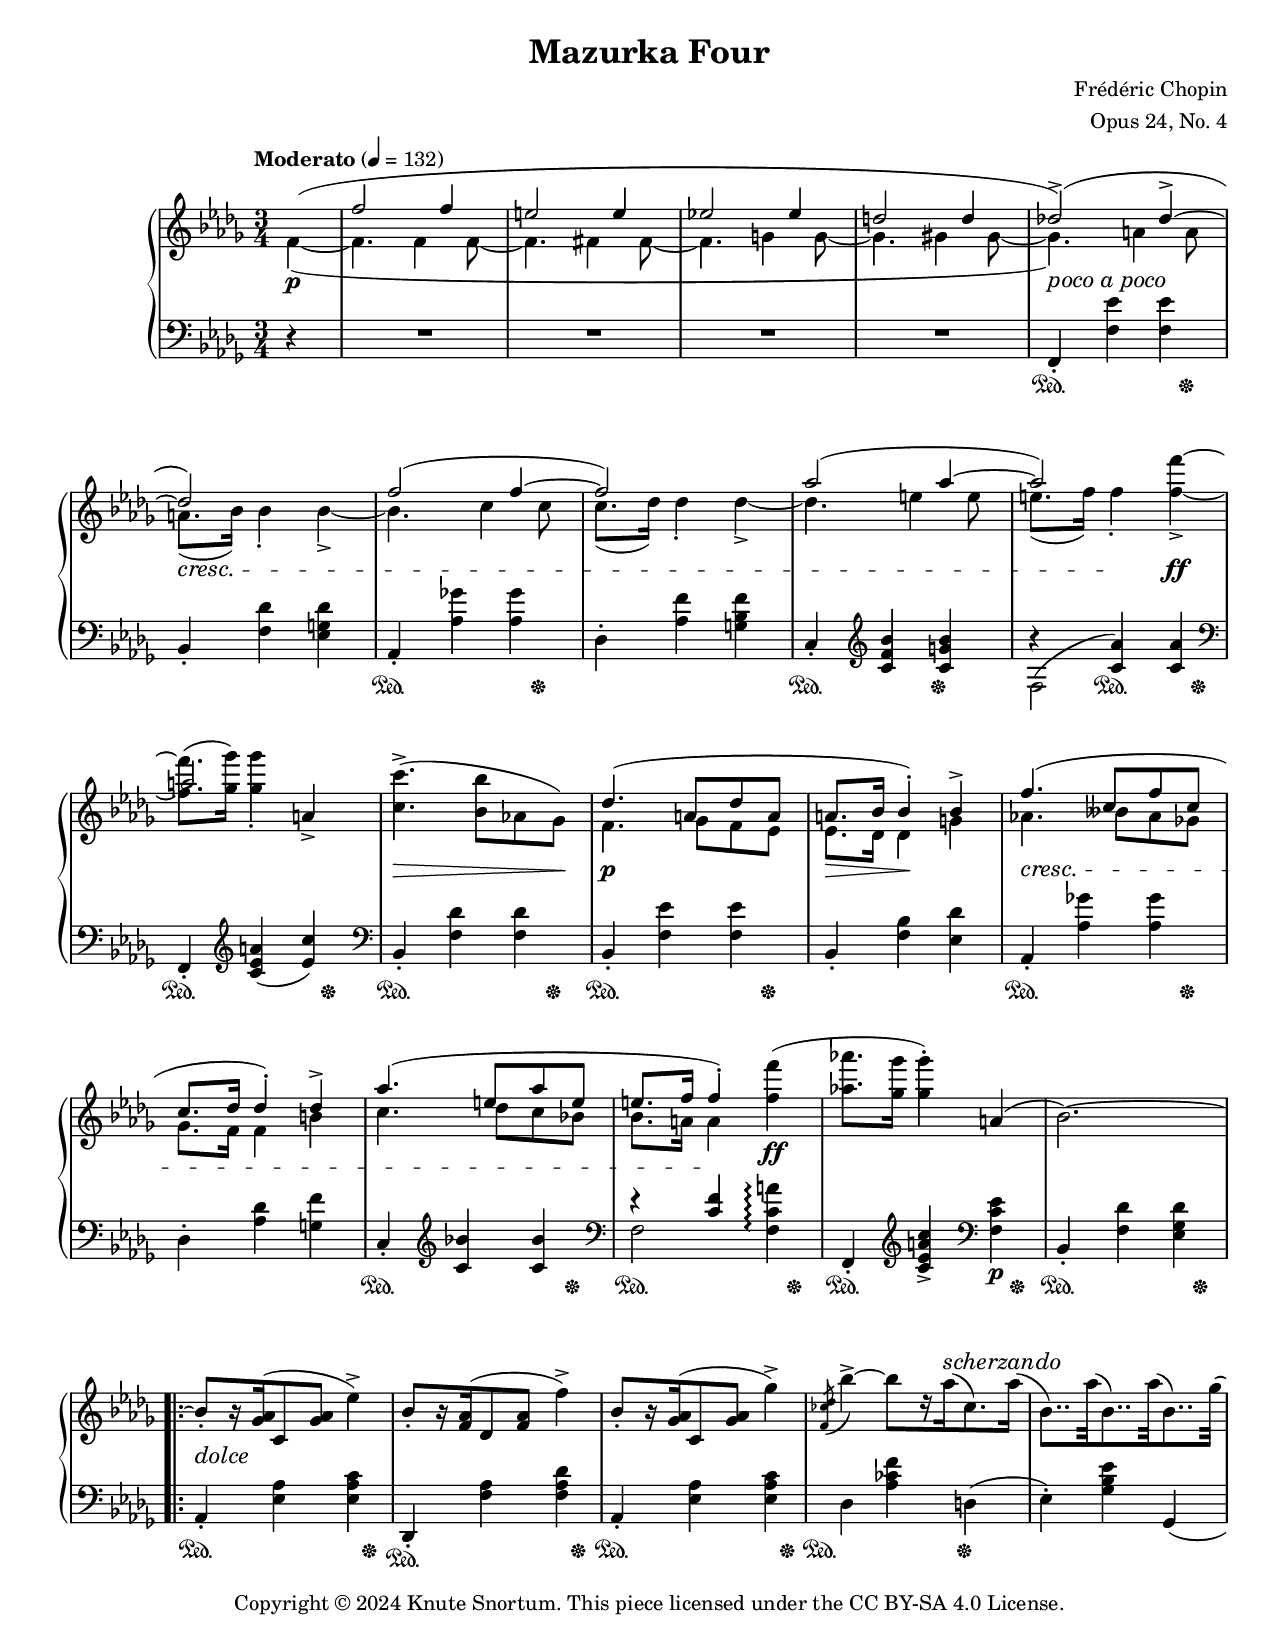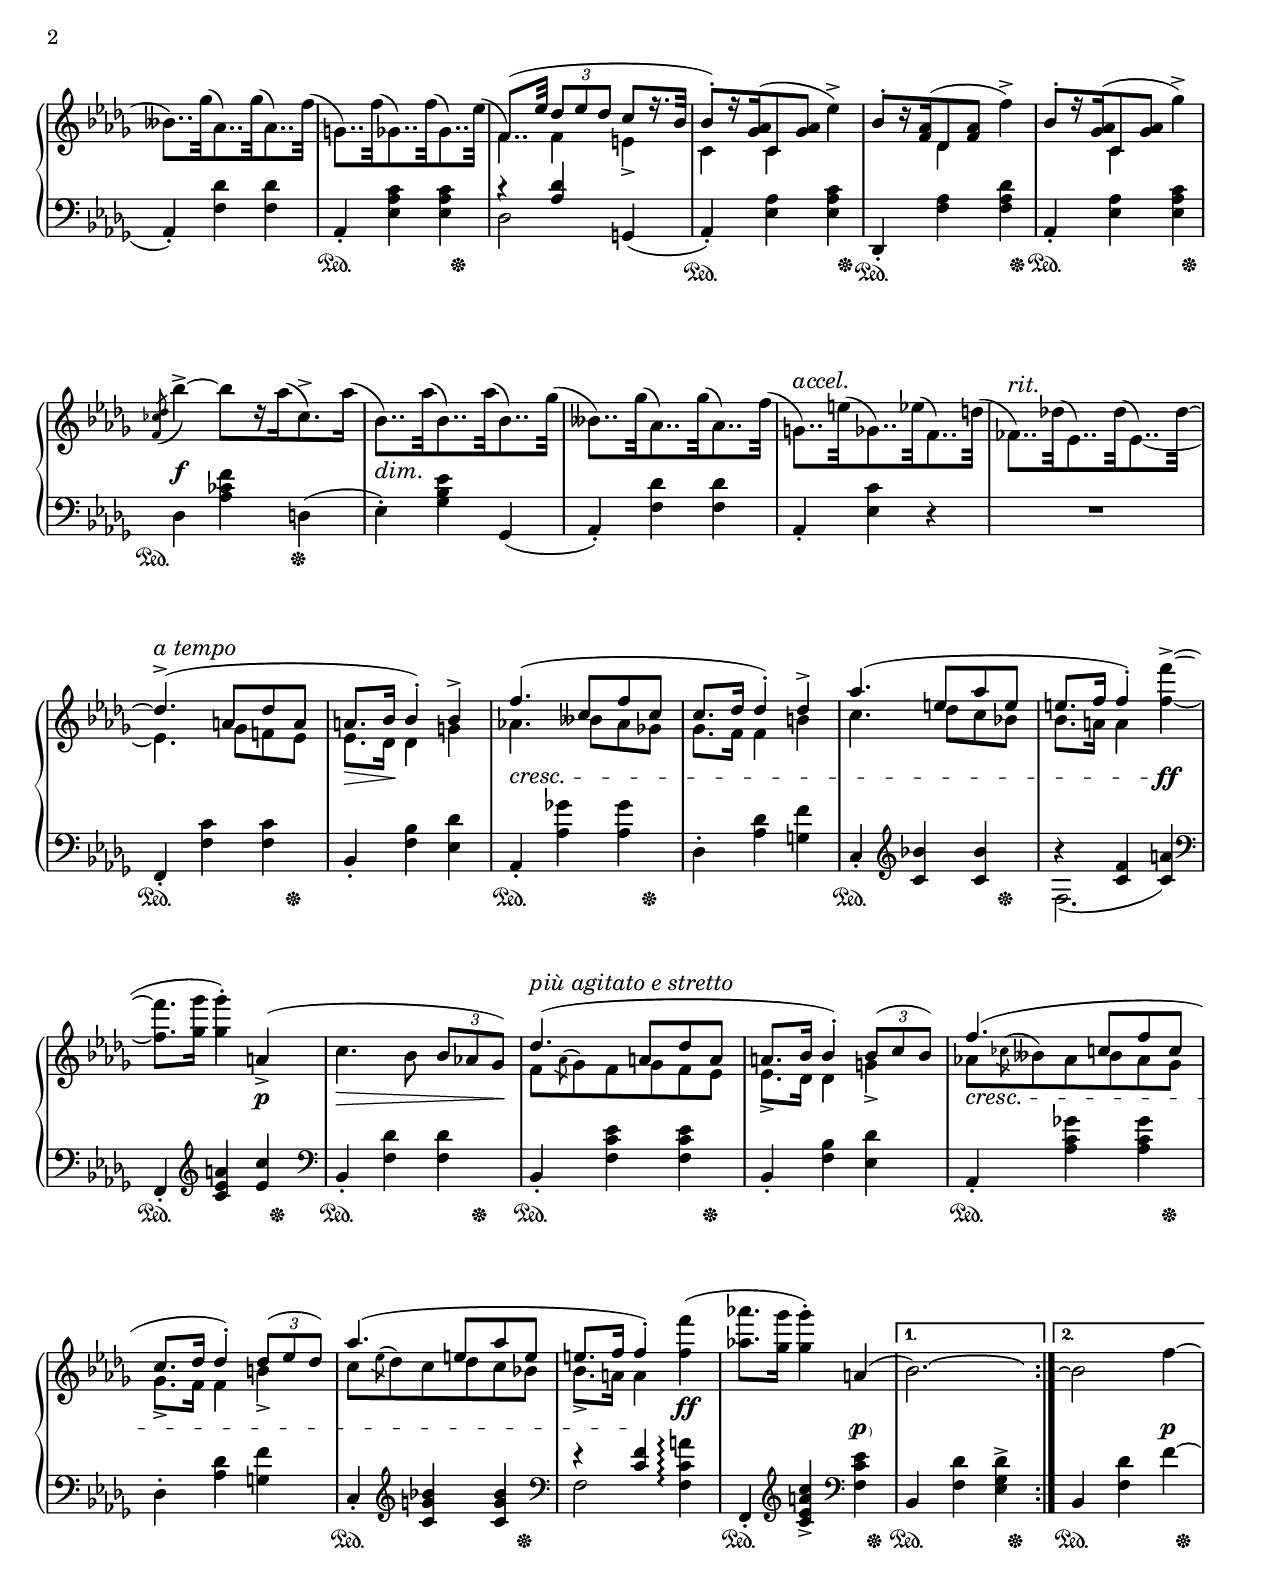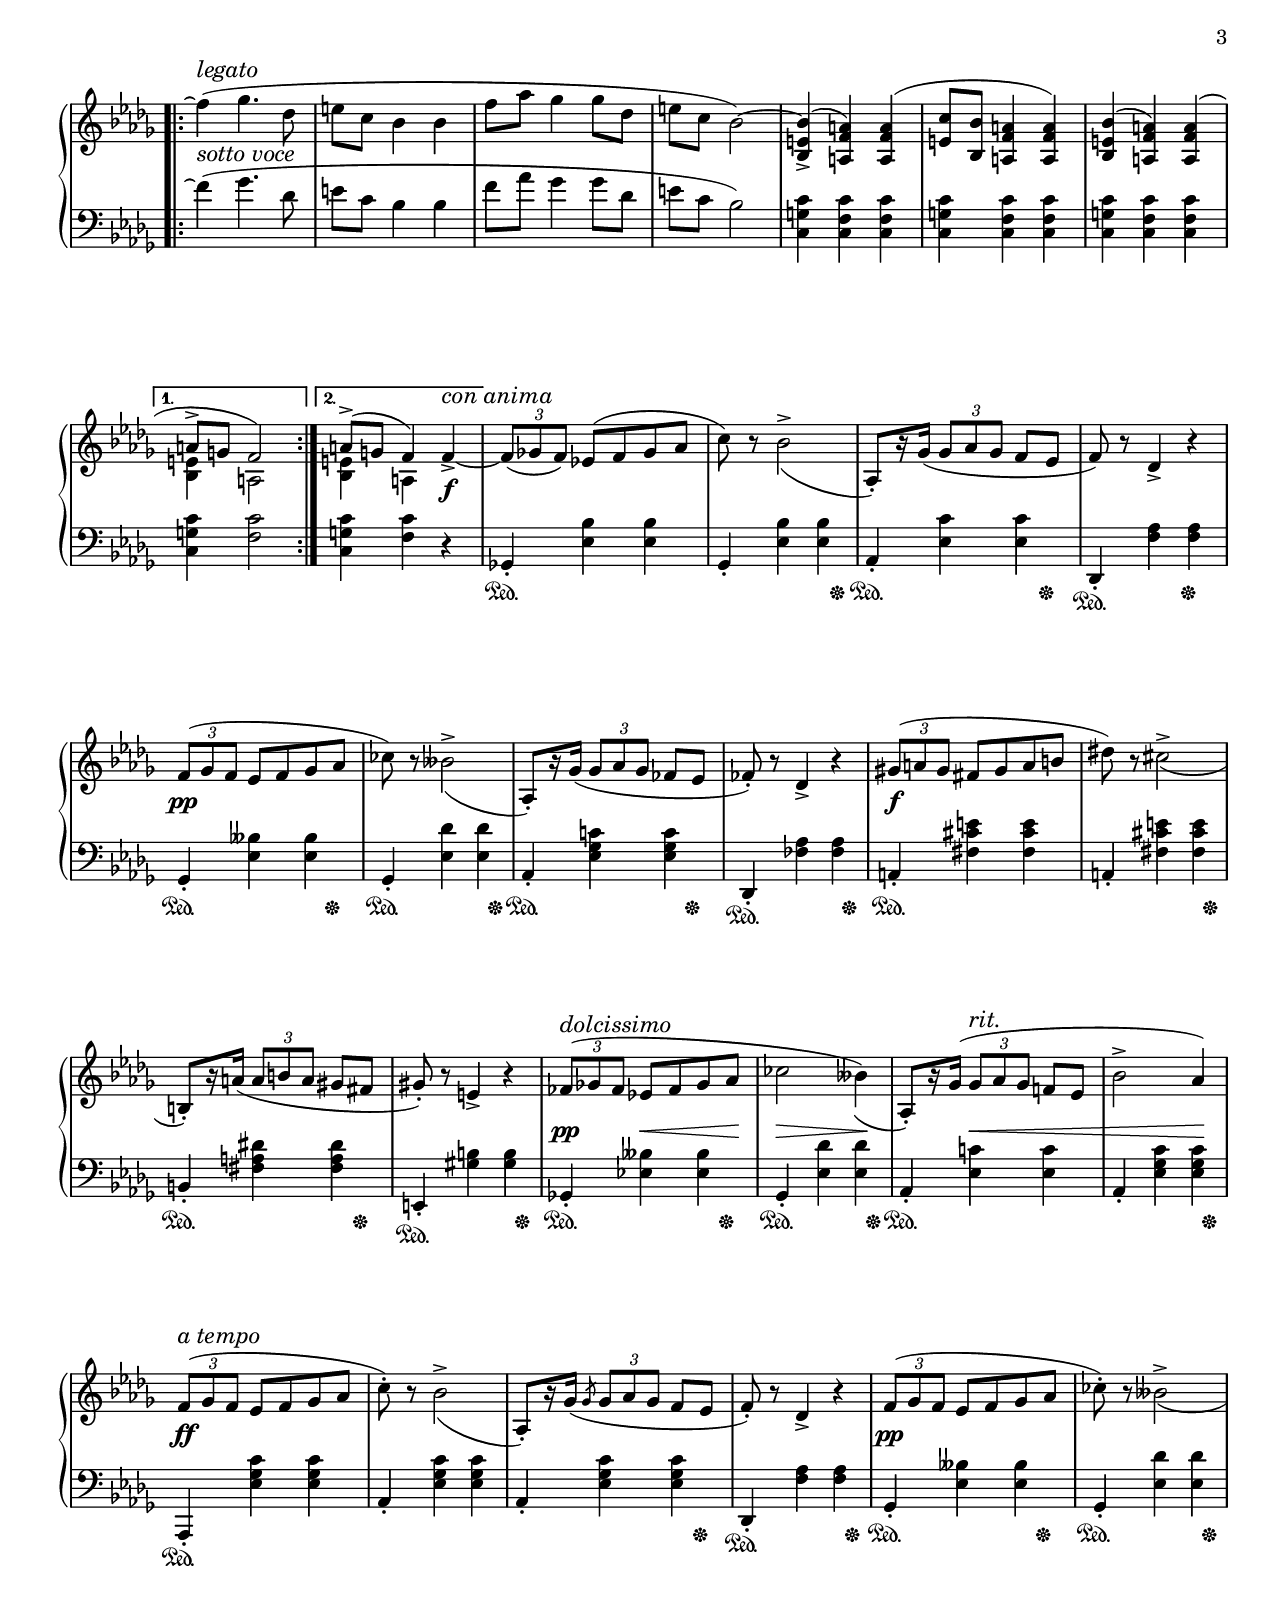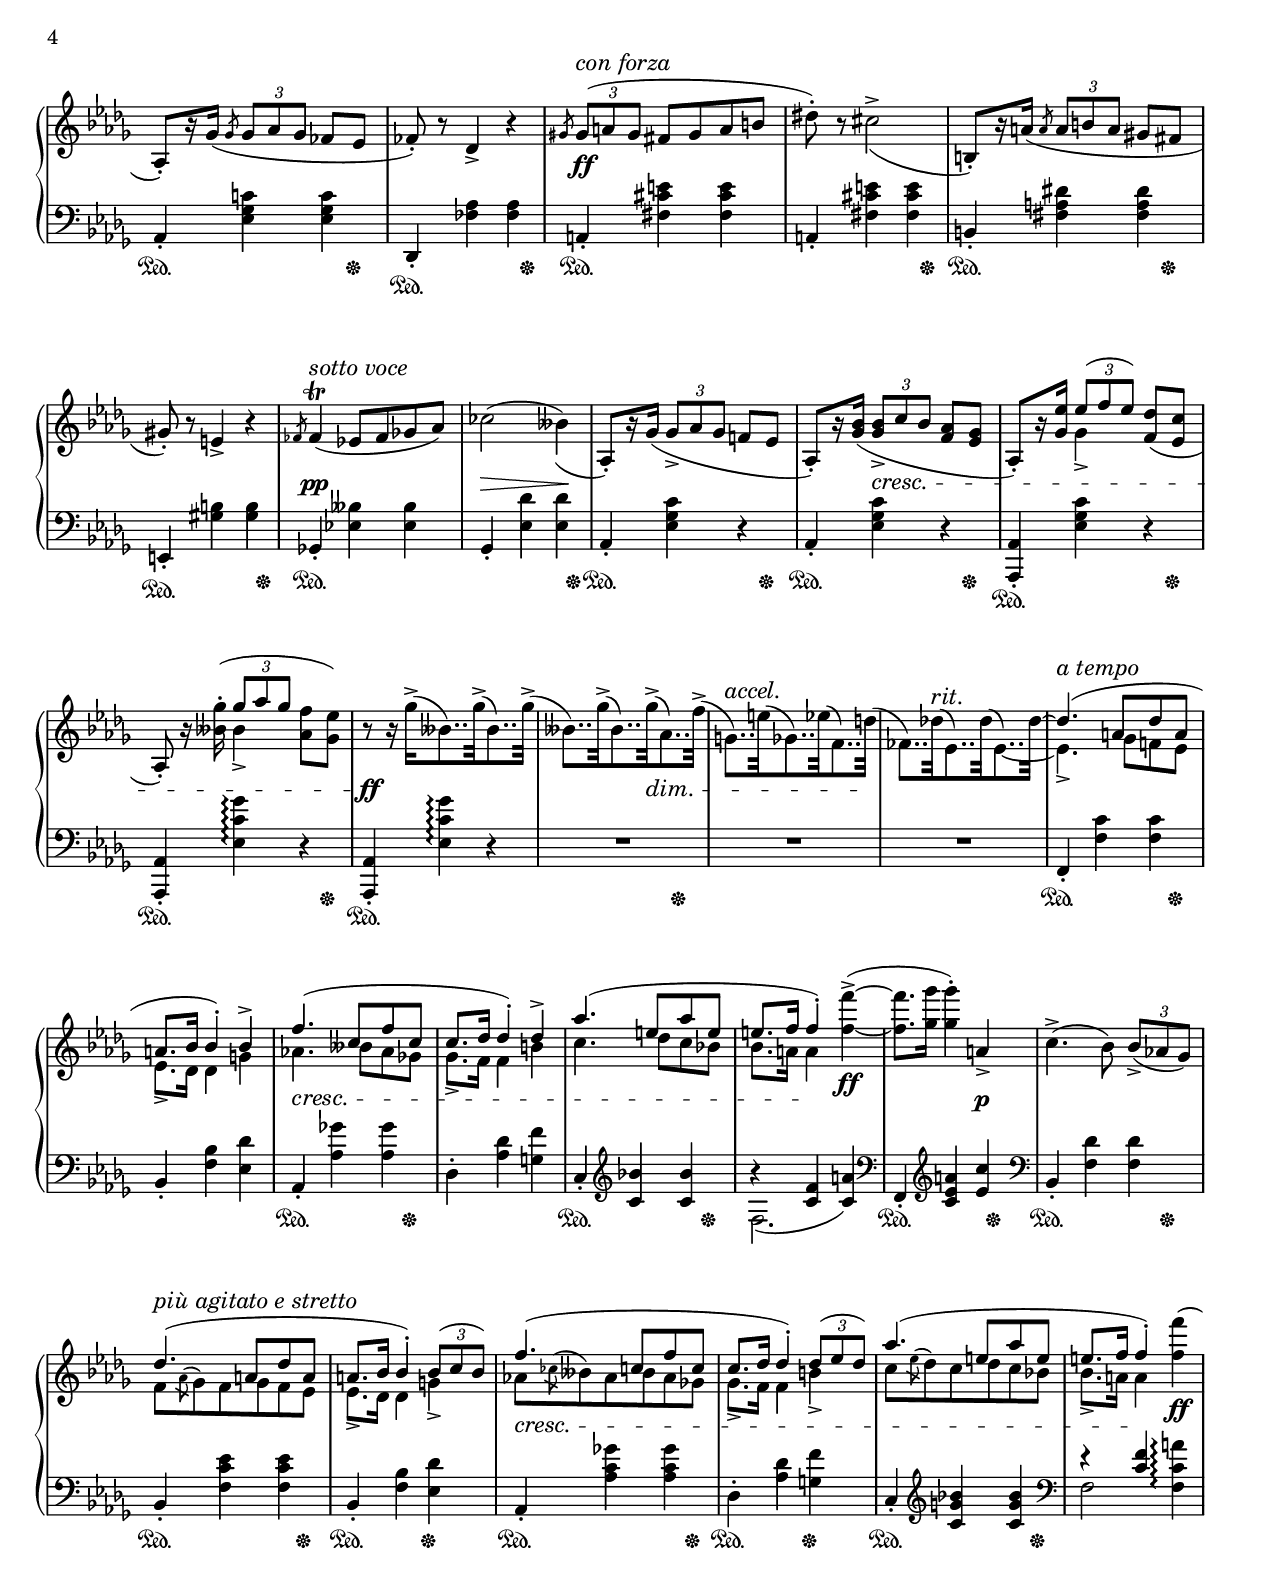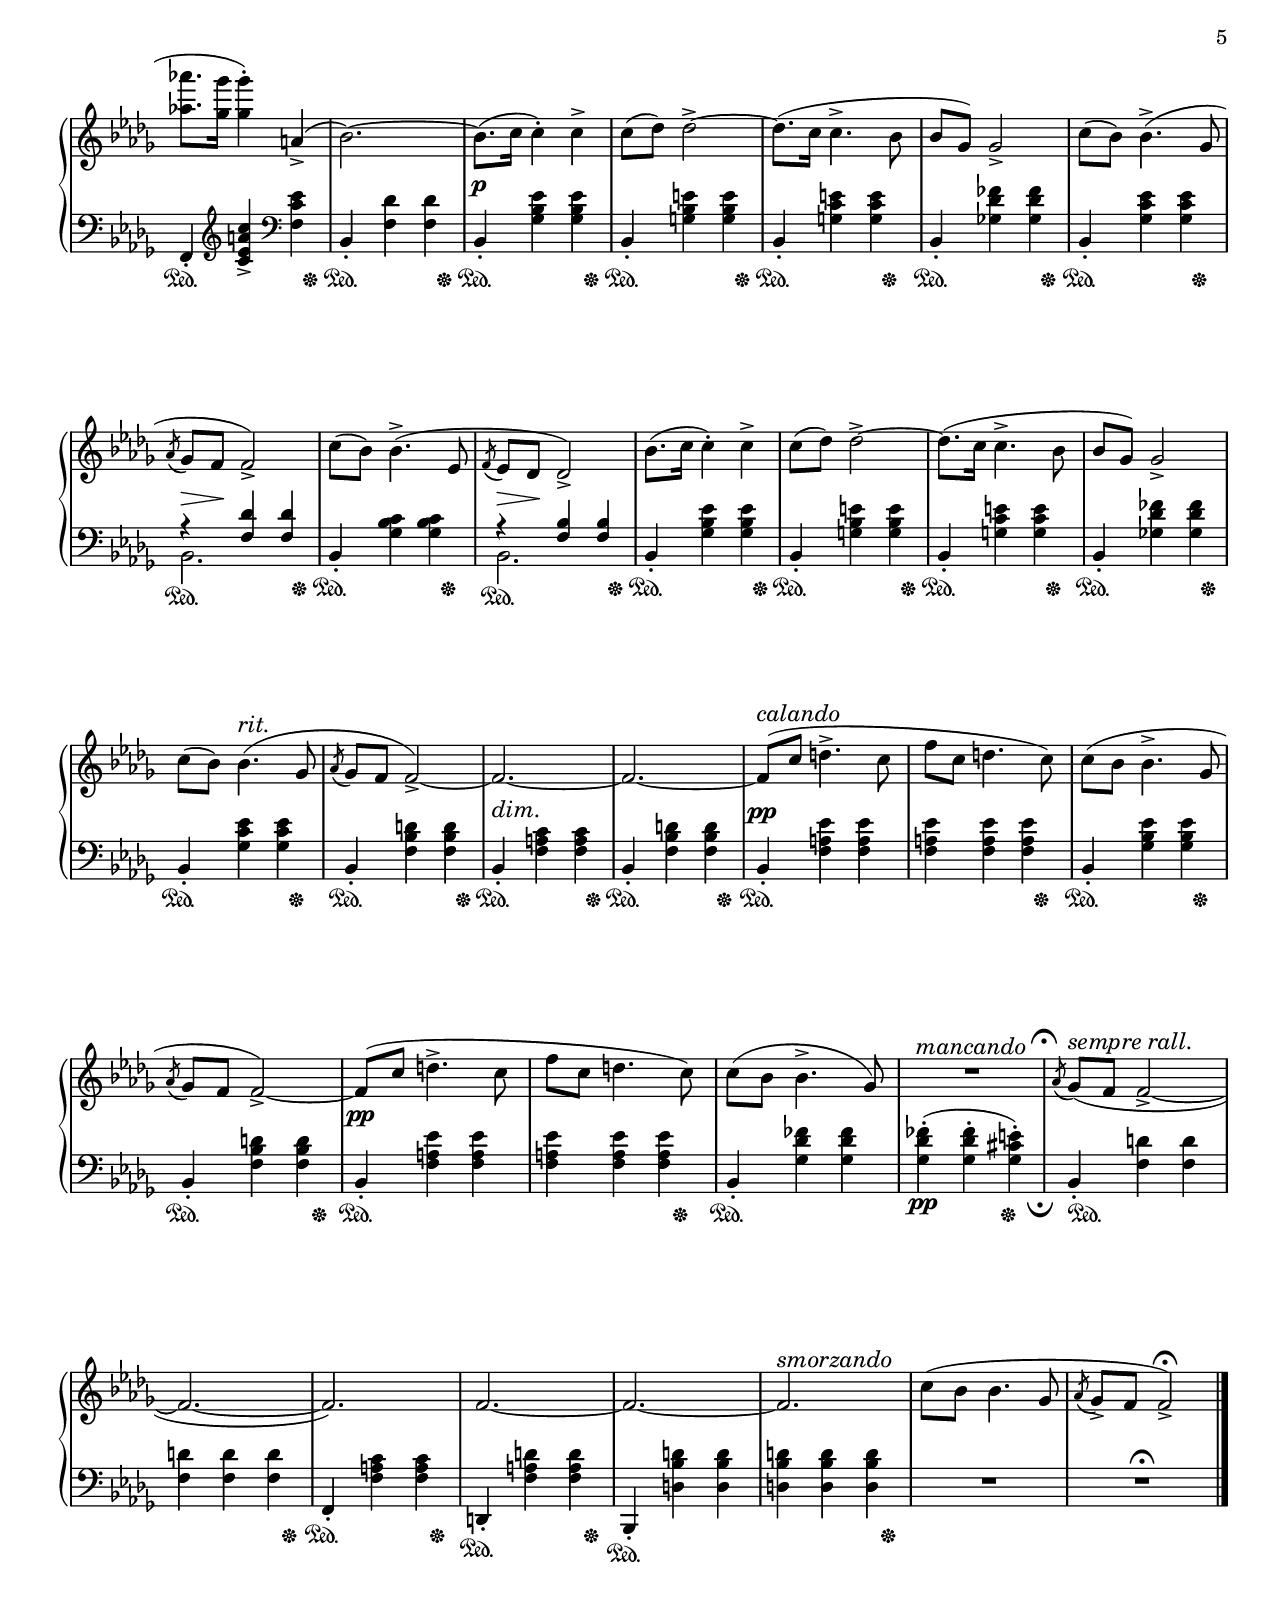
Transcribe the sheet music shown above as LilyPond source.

\version "2.24.0"

\include "includes/header-paper.ily"
%...+....1....+....2....+....3....+....4....+....5....+....6....+....7....+....

\version "2.24.0"
\language "english"

\include "global-variables.ily"

%%% Positions and shapes %%%

slurShapeA = \shape #'(
                        ((0 . 2) (0 . 2) (0 . 1) (0 . 0))
                        ((0 . 2) (0 . 2) (0 . 2) (0 . 2))
                        ) \etc
slurShapeB = \shape #'((0 . 0) (0 . 0) (0 . 0) (0 . -0.5)) \etc
slurShapeC = \shape #'((0 . 0.5) (0 . 1.5) (9 . 1.5) (9 . 0.5)) \etc
slurShapeD = \shape #'((0 . 2.5) (0 . -1) (0 . -1) (0 . 2.5)) \etc
slurShapeE = \shape #'((0 . 0) (0 . 0) (0 . 0.5) (0 . -1)) \etc
slurShapeF = \shape #'(
                        ((0 . 2) (0 . 2) (0 . 2) (0 . 2))
                        ((0 . 0) (0 . 0.5) (0 . 0) (0 . 0))
                        ) \etc
slurShapeG = \shape #'((0 . 1) (0 . 1) (0 . 1) (0 . 1)) \etc
slurShapeH = \shape #'((1 . 0) (1 . 0) (2 . 0) (2 . 0)) \etc
slurShapeI = \shape #'((0 . 0.5) (0 . 0.5) (0 . 0) (0 . 0)) \etc
slurShapeJ = \shape #'(
                        ((0 . 0) (0 . 0.5) (0 . 0) (0 . 0))
                        ((0 . 0) (0 . 0) (0 . 0) (0 . 0))
                        ) \etc
slurShapeK = \shape #'((0 . -0.5) (0 . 0) (0 . 0) (0 . 0)) \etc
slurShapeL = \shape #'((0 . 0) (0 . 1.5) (0 . 2) (0 . 0)) \etc

%%% Music %%%

global = {
  \time 3/4
  \key bf \minor
}

rightHandUpper = \relative {
  \partial 4 \hideNoteHead \voiceOne f'4( |
  f'2 f4 |
  e2 e4 |
  ef!2 ef4 |
  d2 d4 |
  df!2->)-\slurShapeA ( df4~-> |
  df2) s4 |
  f2( f4~ |
  f2) s4 |
  
  \barNumberCheck 9
  af2( af4~ |
  af2) s4 |
  a2 \oneVoice a,4-> |
  <c c'>4.->( <bf bf'>8 af! gf) |
  \voiceOne df'4.( a8 df a |
  a8. bf16 bf4-.) bf-> |
  f'4.( c8 f c |
  c8. df16 df4-.) df-> |
  
  \barNumberCheck 17
  af'4.( e8 af e |
  e8. f16 f4-.) \oneVoice <f f'>(\ff |
  <af! af'!>8. <gf gf'>16 q4-.) a,4( |
  bf2.)~ |
  \repeat volta 2 {
    bf8[-. r16 <gf af>( c,8 <gf' af>] ef'4->) |
    bf8[-. r16 <f af>( df8 <f af>] f'4->) |
    bf,8[-. r16 <gf af>( c,8 <gf' af>] gf'4->) |
    \acciaccatura { <f, cf' df>8 } bf'4->~ bf8[ r16 af^\scherzando ( cf,8.)
      af'16]( |
      
    \barNumberCheck 25
    bf,8..[) af'32( bf,8..) af'32( bf,8..) gf'32]( |
    bff,8..[) gf'32-\slurShapeB ( af,8..) gf'32-\slurShapeB ( af,8..) f'32]( |
    g,8..[) f'32( gf,8..) f'32-\slurShapeB ( gf,8..) ef'32]( |
    \voiceOne f,8..)( ef'32 \tuplet 3/2 { df8 ef df } c8[ r16. bf32] |
    bf8-.[) r16 <gf af>( c,8 <gf' af>] \oneVoice ef'4->) |
    \voiceOne bf8[-. r16 <f af>( df8 <f af>] \oneVoice f'4->) |
    \voiceOne bf,8[-. r16 <gf af>( c,8 <gf' af>] \oneVoice gf'4->) |
    \acciaccatura { <f, cf' df>8 } bf'4->~ bf8[ r16 af( cf,8.->) af'16]( |
    
    \barNumberCheck 33
    bf,8..[) af'32-\slurShapeB ( bf,8..) af'32-\slurShapeB ( bf,8..) gf'32]( |
    bff,8..[) gf'32-\slurShapeB ( af,8..) gf'32-\slurShapeB ( af,8..) f'32]( |
    g,8..[)^\accel e'32( gf,8..) ef'32-\slurShapeB ( f,8..) d'32]( |
    \stemDown ff,8..[)^\rit df'!32-\slurShapeB ( ef,8..) df'32-\slurShapeB (
      ef,8..) df'32]~ |
    \voiceOne df4.->(^\aTempo a8 df a |
    a8. bf16 bf4-.) bf-> |
    f'4.( c8 f c |
    c8. df16 df4-.) df-> |
    
    \barNumberCheck 41
    af'4.( e8 af e |
    e8. f16 f4-.) \oneVoice <f f'>->-\slurShapeG ~ -\slurShapeH ( |
    q8. <gf gf'>16 q4-.) a,4->( |
    c4. bf8 \tuplet 3/2 { bf af! gf) } |
    \voiceOne df'4.(^\piuAgitatoEStretto a8 df a |
    a8. bf16 bf4-.) \tuplet 3/2 { bf8( c bf) } |
    f'4.( c8 f c |
    c8. df16 df4-.) \tuplet 3/2 { df8( ef df) } |
    
    \barNumberCheck 49
    af'4.( e8 af e |
    e8. f16 f4-.) \oneVoice <f f'>(\ff |
    <af! af'!>8. <gf gf'>16 q4-.) a,4( |
    \alternative {
      \volta 1 {
        bf2.)-\slurShapeC \laissezVibrer |
      }
      \volta 2 {
        bf2\repeatTie f'4~ |
      }
    }
  }
  \repeat volta 2 {
    \barNumberCheck 54
    f4-\slurShapeE (^\legato gf4. df8 |
    e8 c bf4 bf |
    f'8 af gf4 gf8 df |
    e8 c bf2)~ |
    <bf, e bf'>4->^( <a f' a>) q-\slurShapeD ^( |
    <e' c'>8 <bf bf'> <a f' a>4 q) |
    <bf e bf'>4^( <a f' a>) q-\slurShapeF ^( |
    \alternative {
      \volta 1 {
        \voiceOne a'8-> g f2) |
      }
      \volta 2 {
        a8->( g f4) \oneVoice f->~^\conAmina |
      }
    }
  }

  \barNumberCheck 63
  \tuplet 3/2 { f8( gf! f) } ef!( f gf af |
  c8) r bf2->_( |
  af,8[-.) r16 gf']( \tuplet 3/2 { gf8 af gf } f ef |
  f8) r df4-> r |
  \tuplet 3/2 { f8( gf f } ef f gf af |
  cf8) r bff2->_( |
  af,8[-.) r16 gf']( \tuplet 3/2 { gf8 af gf } ff ef |
  ff8-.) r df4-> r4 |
  
  \barNumberCheck 71
  \tuplet 3/2 { gs8( a gs } fs gs a b |
  ds8) r cs2->_( |
  b,8[-.) r16 a']( \tuplet 3/2 { a8 b a } gs fs |
  gs8-.) r e4-> r |
  \tuplet 3/2 { ff8(^\dolcissimo gf! ff } ef! ff gf af |
  cf2 bff4)_( |
  af,8[-.) r16 gf']( \tuplet 3/2 { gf8^\rit af gf } f! ef |
  bf'2-> af4) |
  
  \barNumberCheck 79
  \tuplet 3/2 { f8(^\aTempo gf f } ef f gf af |
  c8-.) r bf2->_( |
  af,8[-.) r16 gf']( \slashedGrace { gf8 } \tuplet 3/2 { gf af gf } f ef |
  f8-.) r df4-> r |
  \tuplet 3/2 { f8( gf f } ef f gf af |
  cf8-.) r bff2->_( |
  af,8[-.) r16 gf']( \slashedGrace { gf8 } \tuplet 3/2 { gf8 af gf } ff ef |
  ff8-.) r df4-> r4 |
  
  \barNumberCheck 87
  % like 71
  \slashedGrace { gs8 } \tuplet 3/2 { gs(^\conForza a gs } fs gs a b |
  ds8-.) r cs2->_( |
  b,8[-.) r16 a']( \slashedGrace { a8 } \tuplet 3/2 { a b a } gs fs |
  gs8-.) r e4-> r |
  \slashedGrace { ff8 } ff4(-\trillUnder\trill^\sottoVoce ef!8 ff gf! af) |
  cf2( bff4)_( |
  af,8[-.) r16 gf']( \tuplet 3/2 { gf8-> af gf } f! ef |
  af,8[-.) r16 <gf' bf>]( \tuplet 3/2 { <gf bf>8-> c bf } <f af> <ef gf> |
  
  \barNumberCheck 95
  af,8[-.) r16 <gf' ef'>] \voiceOne \tuplet 3/2 { ef'8( f ef) } \oneVoice 
    <f, df'>( <ef c'> |
  af,8-.) r16 <bff' gf'>-.( \voiceOne \tuplet 3/2 { gf'8 af gf } \oneVoice 
    <af, f'> <gf ef'>) |
  r8 r16 gf'[->( bff,8..) gf'32->-\slurShapeB ( bff,8..) gf'32]->( |
  bff,8..[) gf'32->-\slurShapeB ( bff,8..) gf'32->-\slurShapeB ( af,8..)
    f'32]->( |
  g,8..[)^\accel e'32( gf,8..) ef'32-\slurShapeB ( f,8..) d'32]( |
  \stemDown ff,8..[) df'!32-\slurShapeB (^\rit ef,8..) df'32-\slurShapeB (
    ef,8..) df'32]~ |
  
  \barNumberCheck 101
  % like 37
  \voiceOne df4.(^\aTempo a8 df a |
  a8. bf16 bf4-.) bf-> |
  f'4.( c8 f c |
  c8. df16 df4-.) df-> |
  % like 41
  af'4.( e8 af e |
  e8. f16 f4-.) \oneVoice <f f'>->~-\slurShapeI (\ff |
  q8. <gf gf'>16 q4-.) a,4-> |
  c4.->( bf8) \tuplet 3/2 { bf->( af! gf) } |
  
  \barNumberCheck 109
  % like 45
  \voiceOne df'4.(^\piuAgitatoEStretto a8 df a |
  a8. bf16 bf4-.) \tuplet 3/2 { bf8( c bf) } |
  f'4.( c8 f c |
  c8. df16 df4-.) \tuplet 3/2 { df8( ef df) } |
  af'4.( e8 af e |
  e8. f16 f4-.) \oneVoice <f f'>(\ff |
  <af! af'!>8. <gf gf'>16 q4-.) a,4->( |
  bf2.)~ |
  
  \barNumberCheck 117
  bf8.( c16 c4-.) c-> |
  c8( df) df2->~ |
  df8.( c16 c4.-> bf8 |
  bf8 gf) gf2-> |
  c8( bf) bf4.(-> gf8 |
  \acciaccatura { af8 } gf f f2->) |
  c'8( bf) bf4.->( ef,8 |
  \acciaccatura { f8 } ef df df2->) |
  
  \barNumberCheck 125
  % like 117
  bf'8.( c16 c4-.) c-> |
  c8( df) df2->~ |
  df8.( c16 c4.-> bf8 |
  bf8 gf) gf2-> |
  c8( bf) bf4.(^\rit gf8 |
  \acciaccatura { af8 } gf f f2->)~ |
  f2.~ |
  f2.~ |
  
  \barNumberCheck 133
  f8-\slurShapeK (^\calando c' d4.-> c8 |
  f8 c d4. c8) |
  c8-\slurShapeJ ( bf bf4.-> gf8 |
  \acciaccatura { af8 } gf f f2->)~ |
  f8-\slurShapeK ( c' d4.-> c8 |
  f8 c d4. c8) |
  c8-\slurShapeL ( bf bf4.-> gf8) |
  R2.^\mancando \fermataOverBarUpper |
  
  \barNumberCheck 141
  \acciaccatura { af8 } gf8(^\sempreRall f f2->~ |
  f2.~ |
  f2.) |
  f2.~ |
  f2.~ |
  f2.^\smorzando |
  c'8( bf bf4. gf8 |
  \acciaccatura { af8 } gf-> f f2->)\fermata | 
  \bar "|."
}

rightHandLower = \relative {
  \partial 4 \voiceFour f'4(~ |
  f4. f4 f8~ |
  f4. fs4 fs8~ |
  fs4. g4 g8~ |
  g4. gs4 gs8~ |
  gs4.) a4 a8 |
  a8.( bf16) bf4-. bf->~ |
  bf4. c4 c8 |
  c8.( df16) df4-. df->~ |
  
  \barNumberCheck 9
  df4. e4 e8 |
  e8.( f16) f4-. <f_~ f'^~>-> |
  q8.^( <gf gf'>16) q4-. s |
  s2. |
  f,4. gf8 f ef |
  ef8. df16 df4 g |
  af!4. bff8 af gf! |
  gf8. f16 f4 b |
  
  \barNumberCheck 17
  c4. df8 c bf! |
  bf8. a16 a4 s4 |
  s2. * 2 |
  \repeat volta 2 {
    s2. * 4 |
    
    \barNumberCheck 25
    s2. * 3 |
    f4 f e-> |
    c4 c s |
    s4 df s |
    s4 c s |
    s2. |
    
    \barNumberCheck 33
    s2. * 3 |
    s2 \hideNoteHead ef4~ |
    ef4. gf8 f! ef |
    ef8. df16 df4 g |
    af!4. bff8 af gf! |
    gf8. f16 f4 b |
    
    \barNumberCheck 41
    c4. df8 c bf! |
    bf8. a16 a4 s |
    s2. * 2 |
    f8 \slurUp \acciaccatura { af } gf f gf f ef |
    ef8.-> df16 df4 g-> |
    af!8 \acciaccatura { cf } bff af bff af gf |
    gf8.-> f16 f4 b-> |
    
    \barNumberCheck 49
    c8 \acciaccatura { ef } df c df c bf! |
    bf8.-> a16 a4 s |
    s2. |
    \alternative {
      \volta 1 {
        s2. |
      }
      \volta 2 {
        s2. |
      }
    }
  }
  \repeat volta 2 { 
    \barNumberCheck 54
    s2. * 7 |
    \alternative {
      \volta 1 {
        <bf, e>4 a2 |
      }
      \volta 2 {
        <bf e>4 a s |
      }
    }
  }
  
  \barNumberCheck 63
  s2. * 8 |
  
  \barNumberCheck 71
  s2. * 8 |
  
  \barNumberCheck 79
  s2. * 8 |
  
  \barNumberCheck 87
  s2. * 8 |
  
  \barNumberCheck 95
  s4 gf'-> s |
  s4 bff-> s |
  s2. * 3 |
  s2 \hideNoteHead ef,4~ |
  
  \barNumberCheck 101
  % like 37
  ef4.-> gf8 f! ef |
  ef8.-> df16 df4 g |
  af!4. bff8 af gf! |
  gf8.-> f16 f4 b |
  % like 41
  c4. df8 c bf! |
  bf8. a16 a4 s |
  s2. * 2 |
  
  \barNumberCheck 109
  %like 45
  f8 \slurUp \acciaccatura { af } gf f gf f ef |
  ef8.-> df16 df4 g-> |
  af!8 \acciaccatura { cf } bff af bff af gf! |
  gf8.-> f16 f4 b-> |
  c8 \acciaccatura { ef } df c df c bf! |
  bf8.-> a16 a4 s |
  s2. * 2 |
  
  \barNumberCheck 117
}

rightHand = {
  \global
  \mergeDifferentlyDottedOn
  <<
    \new Voice \rightHandUpper
    \new Voice \rightHandLower
  >>
}

leftHandUpper = \relative {
  \partial 4 s4 |
  s2. * 8 |
  
  \barNumberCheck 9
  s2. |
  \voiceThree b'4\rest <c, af'> q |
  s2. * 6 |
  
  \barNumberCheck 17
  s2. |
  r4 <c f> s4 |
  s2. * 2 |
  \repeat volta 2 {
    s2. * 4 |
    
    \barNumberCheck 25
    s2. * 3 |
    r4 <af df> s |
    s2. * 4 |
    
    \barNumberCheck 33
    s2. * 8 |
    
    \barNumberCheck 41
    s2. |
    b'4\rest <c, f> <c a'> |
    s2. * 6 |
    
    \barNumberCheck 49
    s2. |
    r4 <c f> s |
    s2 . |
    \alternative {
      \volta 1 {
        s2. |
      }
      \volta 2 {
        s2. |
      }
    }
  }
  \repeat volta 2 { 
    \barNumberCheck 54
    s2. * 7 |
    \alternative {
      \volta 1 {
        s2. |
      }
      \volta 2 {
        s2. |
      }
    }
  }
  
  \barNumberCheck 63
  s2. * 8 |
  
  \barNumberCheck 71
  s2. * 8 |
  
  \barNumberCheck 79
  s2. * 8 |
  
  \barNumberCheck 87
  s2. * 8 |
  
  \barNumberCheck 95
  s2. * 6 |
  
  \barNumberCheck 101
  s2. * 5 |
  b'4\rest <c, f> <c a'> |
  s2. * 2 |
  
  \barNumberCheck 109
  % like 45
  s2. * 5 |
  r4 <c f> s |
  s2. * 2 |
  
  \barNumberCheck 117
  s2. * 5 |
  r4 <f, df'> q |
  s2. |
  r4 <f bf> q |
  
  \barNumberCheck 125
}

leftHandLower = \relative {
  \partial 4 r4 |
  R2. * 4 |
  f,4-. <f' ef'> q |
  bf,4-. <f' df'> <ef g df'> |
  af,4-. <af' gf'!> q |
  df,4-. <af' f'> <g bf f'> |
  
  \barNumberCheck 9
  c,4-. \clef treble <c' f bf> <c g' bf> |
  \voiceTwo f,2*1/2^( \hideNoteHead af'4) s |
  \clef bass \oneVoice f,,4-. \clef treble <c'' ef a>( <ef c'>) |
  \clef bass bf,4-. <f' df'> q |
  bf,4-. <f' ef'> q |
  bf,4-. <f' bf> <ef df'> |
  af,4-. <af' gf'!> q |
  df,4-. <af' df> <g f'> |
  
  \barNumberCheck 17
  c,4-. \clef treble <c' bf'!> q |
  \clef bass \voiceTwo f,2 \oneVoice <f c' a'>4\arpeggio |
  f,4-. \clef treble <c'' ef a c>-> \clef bass <f, c' ef>\p |
  bf,4-. <f' df'> <ef gf df'> |
  \repeat volta 2 {
    af,4-. <ef' af> <ef af c> |
    df,4-. <f' af> <f af df> |
    af,4-. <ef' af> <ef af c> |
    df4 <af' cf f> d,4( |
    
    \barNumberCheck 25
    ef4-.) <gf bf ef> gf,( |
    af4-.) <f' df'> q |
    af,4-. <ef' af c> q |
    \voiceTwo df2 \oneVoice g,4( |
    af4-.) <ef' af> <ef af c> |
    df,4-. <f' af> <f af df> |
    af,4-. <ef' af> <ef af c> |
    df4 <af' cf f> d,4( |
    
    \barNumberCheck 33
    ef4-.) <gf bf ef> gf,( |
    af4-.) <f' df'> q |
    af,4-. <ef' c'> r |
    R2. |
    f,4-. <f' c'> q |
    bf,4-. <f' bf> <ef df'> |
    af,4-. <af' gf'!> q |
    df,4-. <af' df> <g f'> |
    
    \barNumberCheck 41
    c,4-. \clef treble <c' bf'!> q |
    \voiceTwo f,2.*2/3( \hideNoteHead c'4) |
    \clef bass \oneVoice f,,4-. \clef treble <c'' ef a> <ef c'> |
    \clef bass bf,4-. <f' df'> q |
    bf,4-. <f' c' ef> q |
    bf,4-. <f' bf> <ef df'> |
    af,4-. <af' c gf'!> q |
    df,4-. <af' df> <g f'> |
    
    \barNumberCheck 49
    c,4-. \clef treble <c' g' bf!> q |
    \clef bass \voiceTwo f,2 \oneVoice <f c' a'>4\arpeggio |
    f,4-. \clef treble <c'' ef a c>-> \clef bass <f, c' ef> |
    \alternative {
      \volta 1 {
        bf,4 <f' df'> <ef gf df'>-> |
      }
      \volta 2 {
        bf4 <f' df'> f'~ |
      }
    }
  }
  \repeat volta 2 {
    \barNumberCheck 54
    f4-\slurShapeE ( gf4. df8 |
    e8 c bf4 bf |
    f'8 af gf4 gf8 df |
    e8 c bf2) |
    <c, g' c>4 <c f c'> q |
    <c g' c>4 <c f c'> q |
    <c g' c>4 <c f c'> q |
    \alternative {
      \volta 1 {
        <c g' c>4 <f c'>2 |
      }
      \volta 2 {
        <c g' c>4 <f c'> r |
      }
    }
  }
  
  \barNumberCheck 63
  gf,!4-. <ef' bf'> q |
  gf,4-. <ef' bf'> q |
  af,4-. <ef' c'> q |
  df,4-. <f' af> q |
  gf,4-. <ef' bff'> q |
  gf,4-. <ef' df'> q |
  af,4-. <ef' gf c!> q |
  df,4-. <ff' af> q |
  
  \barNumberCheck 71
  a,4-. <fs' cs' e> q |
  a,4-. <fs' cs' e> q |
  b,4-. <fs' a ds> q |
  e,4-. <gs' b> q |
  gf,!4-. <ef'! bff'> q |
  gf,4-. <ef' df'> q |
  af,4-. <ef' c'!> q |
  af,4-. <ef' gf c> q |
  
  \barNumberCheck 79
  af,,4-. <ef'' gf c> q |
  af,4-. <ef' gf c> q |
  af,4-. <ef' gf c> q |
  df,4-. <f' af> q |
  gf,4-. <ef' bff'> q |
  gf,4-. <ef' df'> q |
  af,4-. <ef' gf c!> q |
  df,4-. <ff' af> q |
  
  \barNumberCheck 87
  % like 71
  a,4-. <fs' cs' e> q |
  a,4-. <fs' cs' e> q |
  b,4-. <fs' a ds> q |
  e,4-. <gs' b> q |
  gf,!4-. <ef'! bff'> q |
  gf,4-. <ef' df'> q |
  af,4-. <ef' gf c> r |
  af,4-. <ef' gf c> r |
  
  \barNumberCheck 95
  <af,, af'>4-. <ef'' gf c> r |
  <af,, af'>4-. <ef'' c' gf'>\arpeggio r |
  <af,, af'>4-. <ef'' c' gf'>\arpeggio r |
  R2. * 3 |
  
  \barNumberCheck 101
  % like 37
  f,4-. <f' c'> q |
  bf,4-. <f' bf> <ef df'> |
  af,4-. <af' gf'!> q |
  df,4-. <af' df> <g f'> |
  % like 41
  c,4-. \clef treble <c' bf'!> q |
  \voiceTwo f,2.*2/3( \hideNoteHead c'4) |
  \clef bass \oneVoice f,,4-. \clef treble <c'' ef a> <ef c'> |
  \clef bass bf,4-. <f' df'> q |
  
  \barNumberCheck 109
  % like 45
  bf,4-. <f' c' ef> q |
  bf,4-. <f' bf> <ef df'> |
  af,4-. <af' c gf'!> q |
  df,4-. <af' df> <g f'> |
  c,4-. \clef treble <c' g' bf!> q |
  \clef bass \voiceTwo f,2 \oneVoice <f c' a'>4\arpeggio |
  f,4-. \clef treble <c'' ef a c>-> \clef bass <f, c' ef> |
  bf,4-. <f' df'> q |
  
  \barNumberCheck 117
  bf,4-. <gf' bf ef> q |
  bf,4-. <g' bf e> q |
  bf,4-. <g' c e> q |
  bf,4-. <gf'! df' ff> q |
  bf,4-. <gf' c ef> q |
  \voiceTwo bf,2. |
  \oneVoice bf4-. <gf' bf c> q |
  \voiceTwo bf,2. |
  
  \barNumberCheck 125
  % like 117
  \oneVoice bf4-. <gf' bf ef> q |
  bf,4-. <g' bf e> q |
  bf,4-. <g' c e> q |
  bf,4-. <gf'! df' ff> q |
  bf,4-. <gf' c ef> q |
  bf,4-. <f' bf d> q |
  bf,4-. <f' a c> q |
  bf,4-. <f' bf d> q |
  
  \barNumberCheck 133
  bf,4-. <f' a ef'> q |
  q4 q q |
  bf,4-. <gf' bf ef> q |
  bf,4-. <f' bf d> q |
  bf,4-. <f' a ef'> q |
  q4 q q |
  bf,4-. <gf' df' ff> q |
  q4-.(\pp q-. <gf cs e>-.) \fermataOverBarLower |
  
  \barNumberCheck 141
  bf,4-. <f' d'> q |
  q4 q q |
  f,4-. <f' a c> q |
  d,4-. <f' a d> q |
  bf,,4-. <d' bf' d> q |
  q4 q q |
  R2. |
  R2.\fermata |
}

leftHand = {
  \global
  \clef bass
  <<
    \new Voice \leftHandUpper
    \new Voice \leftHandLower
  >>
}

dynamics = {
  \override TextScript.Y-offset = -0.5
  \partial 4 s4\p |
  s2. * 4 |
  s2.^\pocoAPoco |
  s2.\cresc 
  s2. * 2 |
  
  \barNumberCheck 9
  s2. |
  s4 s\! s\ff |
  s2. |
  s2\> s8 s\! |
  s2.\p |
  s4\> s2\! |
  s2.\cresc |
  s2. |
  
  \barNumberCheck 17
  s2. |
  s4 s2\! |
  s2. * 2 |
  \repeat volta 2 {
    s2.^\dolce |
    s2. * 3 |
    
    \barNumberCheck 25
    s2. * 7 |
    s2.\f |
    
    \barNumberCheck 33
    \override DynamicTextSpanner.style = #'none
    s2.\dim |
    s2. * 2 |
    s2.\! |
    s2. |
    s8.\> s16\! s2 |
    \revert DynamicTextSpanner.style
    s2.\cresc |
    s2. |
    
    \barNumberCheck 41
    s2. |
    s2 s4\ff |
    s2 s4\p |
    s2\> \tuplet 3/2 { s4 s8\! } |
    s2. * 2 |
    s2.\cresc |
    s2. |
    
    \barNumberCheck 49
    s2. |
    s4 s2\! |
    s2 s4\parenthesize\p |
    \alternative {
      \volta 1 {
        s2. |
      }
      \volta 2 {
        s2 s4\p |
      }
    }
  }
  \repeat volta 2 { 
    \barNumberCheck 54
    s2.^\sottoVoce |
    s2. * 6 |
    \alternative {
      \volta 1 {
        s2.
      }
      \volta 2 {
        s2 s4\f |
      }
    }
  }
  
  \barNumberCheck 63
  s2. * 4 |
  s2.\pp |
  s2. * 3 |
  
  \barNumberCheck 71
  s2.\f |
  s2. * 3 |
  s4\pp s4.\< s8\! |
  s2\> s4\! |
  s4 s2\< |
  s2 s4\! |
  
  \barNumberCheck 79
  s2.\ff |
  s2. * 3 |
  s2.\pp |
  s2. * 3 |
  
  \barNumberCheck 87
  s2.\ff |
  s2. * 3 |
  s2.\pp |
  s2\> s4\! |
  s2. |
  s4 s2\cresc |
  
  \barNumberCheck 95
  s2. * 2 |
  s2.\ff |
  s4 s8.. s32\dim s4 |
  s2 s8.. s32\! |
  s2. |
  
  \barNumberCheck 101
  s2. * 2 |
  s2.\cresc |
  s2. * 2 |
  s4 s2\! |
  s2 s4\p |
  s2. |
  
  \barNumberCheck 109
  % like 45
  s2. * 2 |
  s2.\cresc |
  s2. * 2 |
  s4 s2\! |
  s2. * 2 |
  
  \barNumberCheck 117
  s2.\p |
  s2. * 4 |
  s8\> s\! s2 |
  s2. |
  s8\> s\! s2 |
  
  \barNumberCheck 125
  s2. * 6 |
  \override DynamicTextSpanner.style = #'none
  s2.\dim |
  s2. |
  
  \barNumberCheck 133
  s2.\pp |
  s2. * 3 |
  s2.\pp |
}

tempi = {
  \tempo "Moderato" 4 = 132
  \partial 4 s4 |
  \set Score.tempoHideNote = ##t
  s2. * 8 |
  
  \barNumberCheck 9
  s2. * 8 |
  
  \barNumberCheck 17
  s2. * 4 |
  \repeat volta 2 {
    \tempo 4 = 132
    s2. * 4 |
    
    \barNumberCheck 25
    s2. * 8 |
    
    \barNumberCheck 33
    s2. * 2 |
    \tempo 4 = 144
    s2. |
    \tempo 4 = 120
    s2. |
    \tempo 4 = 132
    s2. * 4 |
    
    \barNumberCheck 41
    s2. * 4 |
    \tempo 4 = 144
    s2. * 4 |
    
    \barNumberCheck 49
    s2. * 3 |
    \alternative {
      \volta 1 {
        s2. |
      }
      \volta 2 {
        s2. |
      }
    }
  }
  \repeat volta 2 {
    \barNumberCheck 54
    s2. * 7 |
    \alternative {
      \volta 1 {
        s2. |
      }
      \volta 2 {
        s2. |
      }
    }
  }
  
  \barNumberCheck 63
  s2. * 8 |
  
  \barNumberCheck 71
  s2. * 6 |
  s4 \tempo 4 = 120 s2 |
  s2. |
  
  \barNumberCheck 79
  \tempo 4 = 132
  s2. * 8 |
  
  \barNumberCheck 87
  s2. * 8 |
  
  \barNumberCheck 95
  s2. * 4 |
  \tempo 4 = 144
  s2. |
  \tempo 4 = 120
  s2. |
  
  \barNumberCheck 101
  \tempo 4 = 132
  s2. * 8 |
  
  \barNumberCheck 109
  \tempo 4 = 144
  s2. * 8 |
  
  \barNumberCheck 117
  \tempo 4 = 132
  s2. * 8 |
  
  \barNumberCheck 125
  s2. * 8 |
  
  \barNumberCheck 133
  \tempo 4 = 126
  s2. * 7 |
  \tempo 4 = 120
  s2 \tempo 4 = 60 s4 |
  
  \barNumberCheck 141
  \tempo 4 = 112
  s2. * 5 |
  \tempo 4 = 108
  s2. * 2 |
  \tempo 4 = 100
  s2. |
}

pedal = {
  \partial 4 s4 |
  s2. * 4 |
  s2\sd s8 s\su |
  s2. |
  s2\sd s8 s\su |
  s2. |
  
  \barNumberCheck 9
  s2\sd s4\su |
  s4 s4.\sd s8\su |
  s2\sd s8 s\su |
  s2\sd s8 s\su |
  s2\sd s8 s\su |
  s2. |
  s2\sd s8 s\su |
  s2. |
  
  \barNumberCheck 17
  s2\sd s8 s\su |
  s2\sd s8 s\su |
  s2\sd s8 s\su |
  s2\sd s8 s\su |
  \repeat volta 2 {
    s2\sd s8 s\su |
    s2-\tweak Y-offset -1 \sd s8 s\su |
    s2\sd s8 s\su |
    \grace { s8\sd } s2 s4\su |
    
    \barNumberCheck 25
    s2. * 2 |
    s2\sd s8 s\su |
    s2. |
    s2-\tweak Y-offset -1 \sd s8 s\su |
    s2-\tweak Y-offset -1 \sd s8 s\su |
    s2\sd s8 s\su |
    \grace { s8\sd } s2 s4\su |
    
    \barNumberCheck 33
    s2. * 4 |
    s2\sd s8 s\su |
    s2. |
    s2\sd s8 s\su |
    s2. |
    
    \barNumberCheck 41
    s2\sd s8 s\su |
    s2. |
    s2\sd s8 s\su |
    s2\sd s8 s\su |
    s2\sd s8 s\su |
    s2. |
    s2\sd s8 s\su |
    s2. |
    
    \barNumberCheck 49
    s2\sd s8 s\su |
    s2. |
    s2\sd s8 s\su |
    \alternative {
      \volta 1 {
        s2\sd s8 s\su |
      }
      \volta 2 {
        s2\sd s8 s\su |
      }
    }
  }
  \repeat volta 2 { 
    \barNumberCheck 54
    s2. * 7 |
    \alternative {
      \volta 1 {
        s2. |
      }
      \volta 2 {
        s2. |
      }
    }
  }
  
  \barNumberCheck 63
  s2.\sd |
  s2 s8 s\su |
  s2\sd s8 s\su |
  s2-\tweak Y-offset -1 \sd s4\su |
  s2\sd s8 s\su |
  s2\sd s8 s\su |
  s2\sd s8 s\su |
  s2-\tweak Y-offset -1 \sd s8 s\su |
  
  \barNumberCheck 71
  s2.\sd |
  s2 s8 s\su |
  s2\sd s8 s\su |
  s2-\tweak Y-offset -1.5 \sd s8 s\su |
  s2\sd s8 s\su |
  s2\sd s8 s\su |
  s2.\sd |
  s2 s8 s\su |
  
  \barNumberCheck 79
  s2.-\tweak Y-offset -2.5 \sd |
  s2. |
  s2 s8 s\su |
  s2-\tweak Y-offset -1 \sd s8 s\su |
  s2\sd s8 s\su |
  s2\sd s8 s\su |
  s2\sd s8 s\su |
  s2-\tweak Y-offset -2 \sd s8 s\su |
  
  \barNumberCheck 87
  s2.\sd |
  s2 s8 s\su |
  s2\sd s8 s\su |
  s2-\tweak Y-offset -1 \sd s8 s\su |
  s2.\sd |
  s2 s8 s\su |
  s2\sd s8 s\su |
  s2\sd s8 s\su |
  
  \barNumberCheck 95
  s2-\tweak Y-offset -2 \sd s8 s\su |
  s2-\tweak Y-offset -2 \sd s8 s\su |
  s2.-\tweak Y-offset -2 \sd |
  s2 s8 s\su |
  s2. * 2 |
  
  \barNumberCheck 101
  % like 37
  s2\sd s8 s\su |
  s2. |
  s2\sd s8 s\su |
  s2. |
  s2\sd s8 s\su |
  s2. |
  s2\sd s8 s\su |
  s2\sd s8 s\su |
  
  \barNumberCheck 109
  % like 45
  s2\sd s8 s\su |
  s2\sd s4\su |
  s2\sd s8 s\su |
  s2\sd s4\su |
  s2\sd s8 s\su |
  s2. |
  s2\sd s8 s\su |
  s2\sd s8 s\su |
  
  \barNumberCheck 117
  s2\sd s8 s\su |
  s2\sd s8 s\su |
  s2\sd s8 s\su |
  s2\sd s8 s\su |
  s2\sd s8 s\su |
  s2-\tweak Y-offset -1 \sd s8 s\su |
  s2\sd s8 s\su |
  s2-\tweak Y-offset -1 \sd s8 s\su |
  
  \barNumberCheck 125
  s2\sd s8 s\su |
  s2\sd s8 s\su |
  s2\sd s8 s\su |
  s2\sd s8 s\su |
  s2\sd s8 s\su |
  s2\sd s8 s\su |
  s2\sd s8 s\su |
  s2\sd s8 s\su |
  
  \barNumberCheck 133
  s2.\sd |
  s2 s8 s\su |
  s2\sd s8 s\su |
  s2\sd s8 s\su |
  s2.\sd |
  s2 s8 s\su |
  s2.\sd |
  s2 s4\su |
  
  \barNumberCheck 141
  s2.-\tweak X-offset 0 \sd |
  s2 s8 s\su |
  s2\sd s8 s\su |
  s2-\tweak Y-offset -1.5 \sd s8 s\su |
  s2.-\tweak Y-offset -2 \sd |
  s2 s8 s\su |
}

forceBreaks = {
  % page 1
  \partial 4 s4\noBreak
  \repeat unfold 4 { s2.\noBreak } s2.\break\noPageBreak
  \repeat unfold 4 { s2.\noBreak } s2.\break\noPageBreak
  \repeat unfold 4 { s2.\noBreak } s2.\break\noPageBreak
  \repeat unfold 4 { s2.\noBreak } s2.\break\noPageBreak
  \repeat unfold 4 { s2.\noBreak } s2.\pageBreak
  
  % page 2
  \repeat unfold 5 { s2.\noBreak } s2.\break\noPageBreak
  \grace { s8 } \repeat unfold 4 { s2.\noBreak } s2.\break\noPageBreak
  \repeat unfold 5 { s2.\noBreak } s2.\break\noPageBreak
  \repeat unfold 4 { s2.\noBreak } s2.\break\noPageBreak
  \repeat unfold 5 { s2.\noBreak } s2.\pageBreak
  
  % page 3
  \repeat unfold 6 { s2.\noBreak } s2.\break\noPageBreak
  \repeat unfold 5 { s2.\noBreak } s2.\break\noPageBreak
  \repeat unfold 5 { s2.\noBreak } s2.\break\noPageBreak
  \repeat unfold 5 { s2.\noBreak } s2.\break\noPageBreak
  \repeat unfold 5 { s2.\noBreak } s2.\pageBreak
  
  % page 4
  \repeat unfold 4 { s2.\noBreak } s2.\break\noPageBreak
  \repeat unfold 5 { s2.\noBreak } s2.\break\noPageBreak
  \repeat unfold 5 { s2.\noBreak } s2.\break\noPageBreak
  \repeat unfold 6 { s2.\noBreak } s2.\break\noPageBreak
  \repeat unfold 5 { s2.\noBreak } s2.\pageBreak
  
  % page 5
  \repeat unfold 6 { s2.\noBreak } s2.\break\noPageBreak
  \grace { s8 } \repeat unfold 6 { s2.\noBreak } s2.\break\noPageBreak
  \repeat unfold 6 { s2.\noBreak } s2.\break\noPageBreak
  \grace { s8 } \repeat unfold 5 { s2.\noBreak } s2.\break\noPageBreak
}

mazurkaFourNotes =
\score {
  \header {
    title = "Mazurka Four"
    composer = "Frédéric Chopin"
    opus = "Opus 24, No. 4"
  }
  \keepWithTag layout  
  \new PianoStaff <<
    \new Staff = "upper" \rightHand
    \new Dynamics \dynamics
    \new Staff = "lower" \leftHand
    \new Dynamics \pedal
    \new Dynamics \tempi
    \new Devnull \forceBreaks
  >>
  \layout {}
}

\include "articulate.ly"

mazurkaFourMidi =
\book {
  \bookOutputName "mazurka-op24-no4"
  \score {
    \keepWithTag midi
    \articulate <<
      \new Staff = "upper" << \rightHand \dynamics \pedal \tempi >>
      \new Staff = "lower" << \leftHand \dynamics \pedal \tempi >>
    >>
    \midi {}
  }
}


\mazurkaFourNotes
\mazurkaFourMidi
